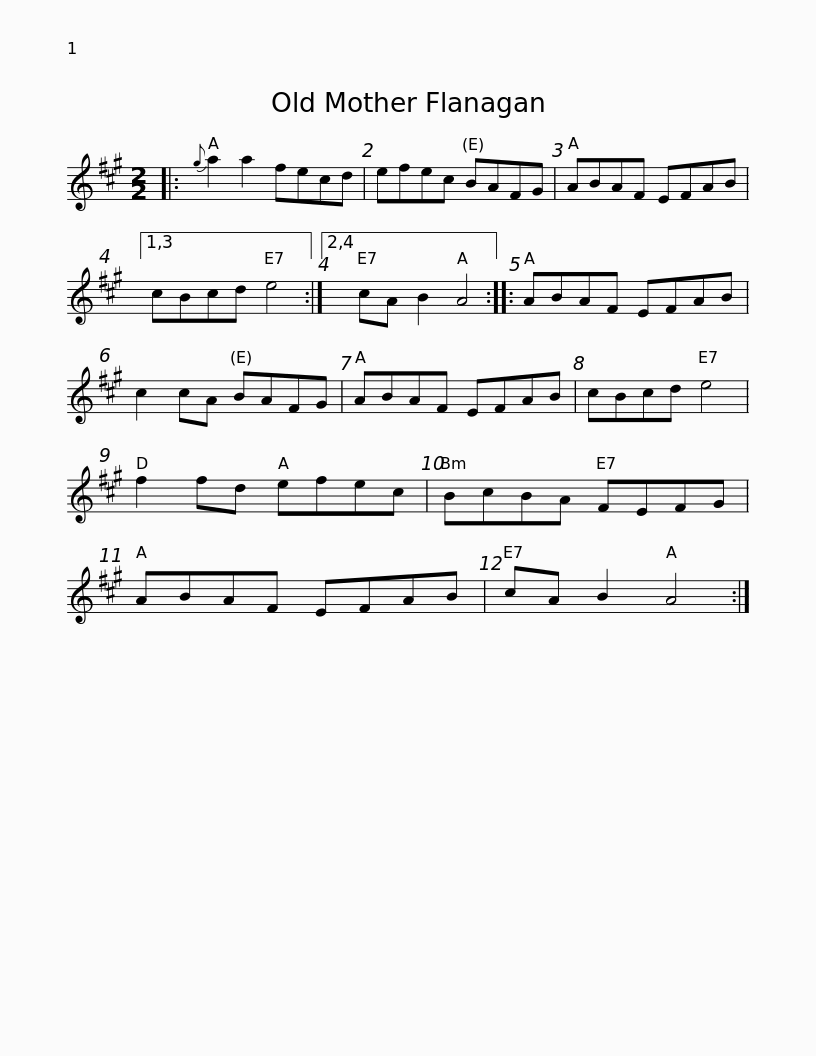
X:1
L:1/8
M:2/2
I:linebreak $
K:A
V:1 treble
V:1
|:{g} a2 a2 fecd | efec BAFG | ABAF EFAB |1,3 cBcd e4 :|2,4 cA B2 A4 :: %5
 ABAF EFAB |$ c2 cA BAFG | ABAF EFAB | cBcd e4 | f2 fd efec | %10
 BcBA FEFG | ABAF EFAB |$ cA B2 A4 :| %13
